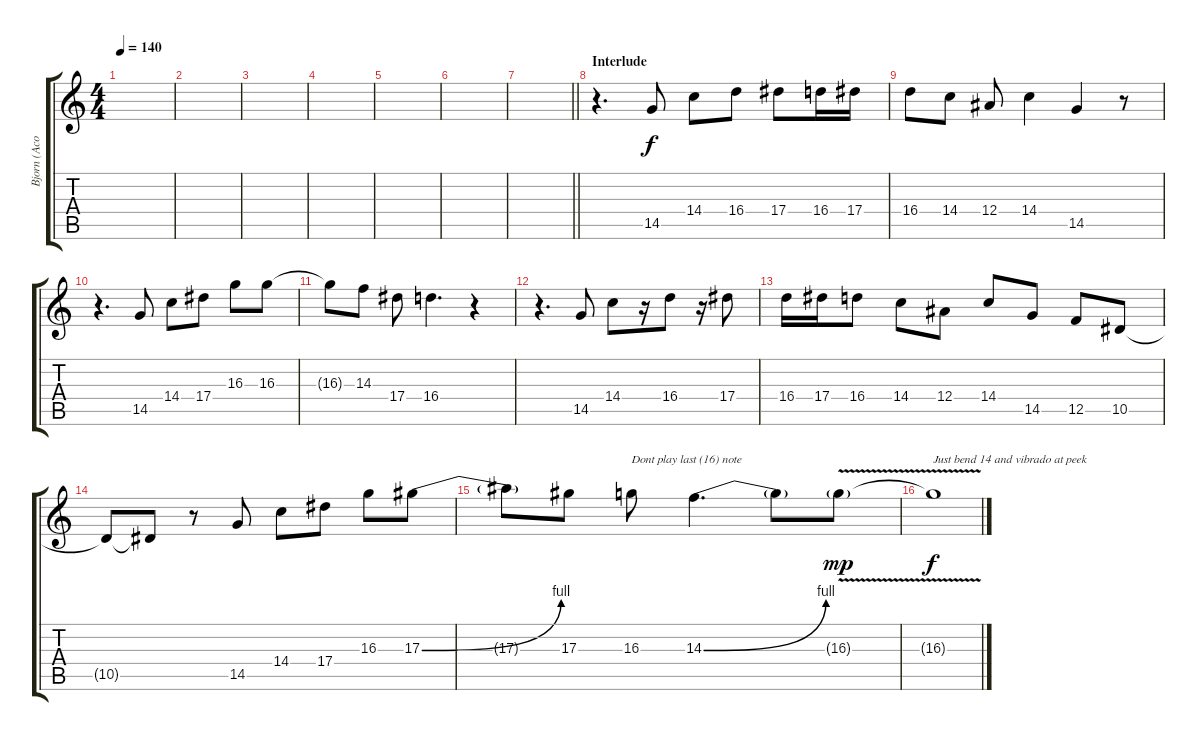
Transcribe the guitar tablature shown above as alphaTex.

\track ("Bjorn (Acoustic)" "Bjorn (Aco") {instrument acousticguitarsteel}
\staff {score tabs}
\tuning (C4 G3 Eb3 Bb2 F2 C2) {hide}
\ts (4 4)
\tempo 140
\clef g2
\ks c
|
|
|
|
|
|
\barLineRight lightlight
|
\section ("" "Interlude")
r.4{d volume 8 balance 16 instrument acousticguitarsteel} 14.5.8 14.4.8 16.4.8 17.4.8 16.4.16 17.4.16 |
16.4.8 14.4.8 12.4.8 14.4.4 14.5.4 r.8 |
r.4{d} 14.5.8 14.4.8 17.4.8 16.3.8 16.3.8 |
16.3{t}.8 14.3.8 17.4.8 16.4.4{d} r.4 |
r.4{d} 14.5.8 14.4.8 r.16 16.4.8 r.16 17.4.8 |
16.4.16 17.4.16 16.4.8 14.4.8 12.4.8 14.4.8 14.5.8 12.5.8 10.5.8 |
10.5{t}.8 10.5{t}.8 r.8 14.5.8 14.4.8 17.4.8 16.3.8 17.3{be (bend 0 0 60 4)}.8 |
17.3{t}.8 17.3.8 16.3.8{txt "Dont play last (16) note"} 14.3{be (bend 0 0 60 4)}.4{d} 14.3{t}.8 16.3{v g}.8{dy mp} |
16.3{t}.1{txt "Just bend 14 and vibrado at peek" dy f}
